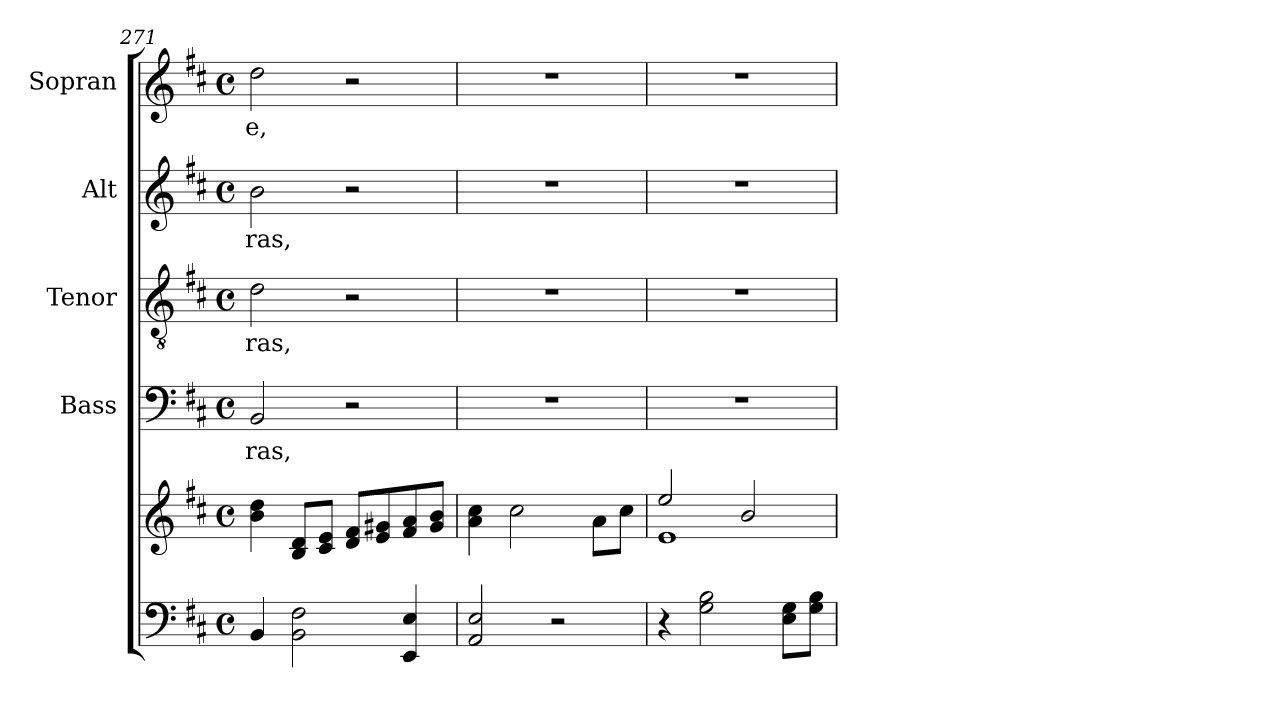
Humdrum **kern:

**kern	**kern	**kern	**text	**kern	**text	**kern	**text	**kern	**text
*part5	*part5	*part4	*part4	*part3	*part3	*part2	*part2	*part1	*part1
*staff6	*staff5	*staff4	*staff4	*staff3	*staff3	*staff2	*staff2	*staff1	*staff1
*	*	*I"Bass	*	*I"Tenor	*	*I"Alt	*	*I"Sopran	*
*	*	*I'B.	*	*I'T.	*	*I'A.	*	*I'S.	*
*clefF4	*clefG2	*clefF4	*	*clefGv2	*	*clefG2	*	*clefG2	*
*k[f#c#]	*k[f#c#]	*k[f#c#]	*	*k[f#c#]	*	*k[f#c#]	*	*k[f#c#]	*
*D:	*D:	*D:	*	*D:	*	*D:	*	*D:	*
*M4/4	*M4/4	*M4/4	*	*M4/4	*	*M4/4	*	*M4/4	*
*met(c)	*met(c)	*met(c)	*	*met(c)	*	*met(c)	*	*met(c)	*
=271	=271	=271	=271	=271	=271	=271	=271	=271	=271
!	!	!	!LO:LY:b	!	!LO:LY:b	!	!LO:LY:b	!	!LO:LY:b
4BB/	4b\ 4dd\	2BB/	-ras,	2d\	-ras,	2b\	-ras,	2dd\	-e,
2BB\ 2F#\	8B/ 8d/L	.	.	.	.	.	.	.	.
.	8c#/ 8e/J	.	.	.	.	.	.	.	.
.	8d/ 8f#/L	2r	.	2r	.	2r	.	2r	.
.	8e/ 8g#X/	.	.	.	.	.	.	.	.
4EE/ 4E/	8f#/ 8a/	.	.	.	.	.	.	.	.
.	8g#/ 8b/J	.	.	.	.	.	.	.	.
=272	=272	=272	=272	=272	=272	=272	=272	=272	=272
2AA/ 2E/	4a\ 4cc#\	1r	.	1r	.	1r	.	1r	.
.	2cc#\	.	.	.	.	.	.	.	.
2r	.	.	.	.	.	.	.	.	.
.	8a\L	.	.	.	.	.	.	.	.
.	8cc#\J	.	.	.	.	.	.	.	.
=273	=273	=273	=273	=273	=273	=273	=273	=273	=273
*	*^	*	*	*	*	*	*	*	*
4r	2ee/	1e	1r	.	1r	.	1r	.	1r	.
2G\ 2B\	.	.	.	.	.	.	.	.	.	.
.	2b/	.	.	.	.	.	.	.	.	.
8E\ 8G\L	.	.	.	.	.	.	.	.	.	.
8G\ 8B\J	.	.	.	.	.	.	.	.	.	.
*	*v	*v	*	*	*	*	*	*	*	*
=	=	=	=	=	=	=	=	=	=
*-	*-	*-	*-	*-	*-	*-	*-	*-	*-
